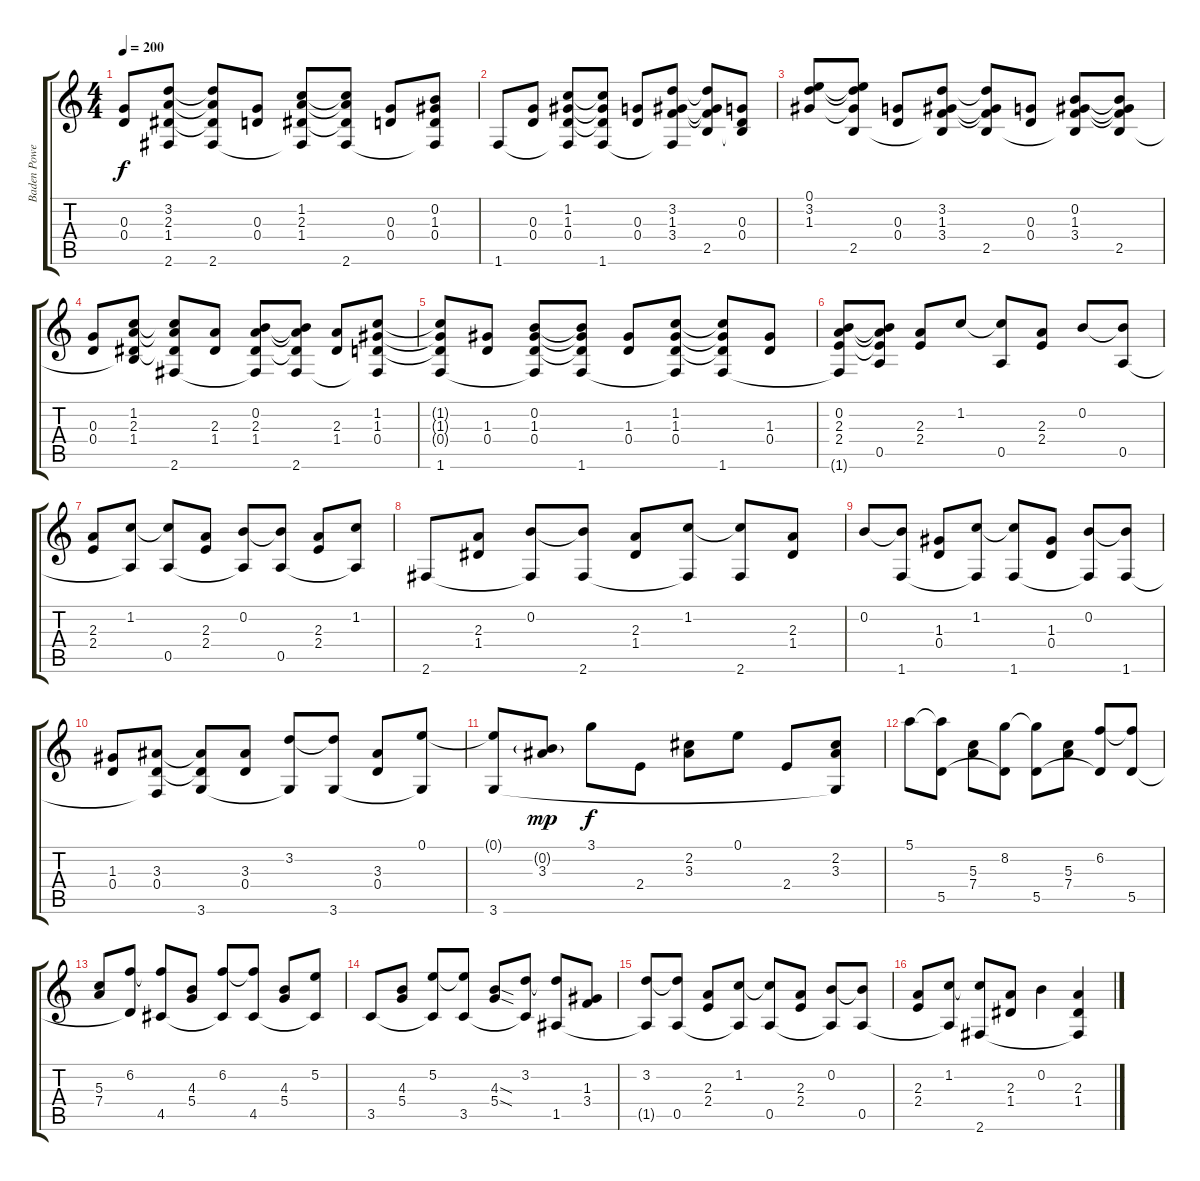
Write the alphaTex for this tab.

\track ("Baden Powell" "Baden Powe") {instrument acousticguitarsteel}
\staff {score tabs}
\tuning (E4 B3 G3 D3 A2 E2) {hide}
\ts (4 4)
\tempo 200
\clef g2
\ks c
(0.3 0.4).8{dy f} (3.2 2.3 1.4 2.6{t}).8 (3.2{t} 2.3{t} 1.4{t} 2.6).8 (0.3 0.4).8 (1.2 2.3 1.4 2.6{t}).8 (1.2{t} 2.3{t} 1.4{t} 2.6).8 (0.3 0.4).8 (0.2 1.3 0.4 2.6{t}).8 |
1.6.8 (0.3 0.4).8 (1.2 1.3 0.4 1.6{t}).8 (1.2{t} 1.3{t} 0.4{t} 1.6).8 (0.3 0.4).8 (3.2 1.3 3.4 1.6{t}).8 (3.2{t} 1.3{t} 3.4{t} 2.5).8 (0.3 0.4 2.5{t}).8 |
(0.1 3.2 1.3).8 (0.1{t} 3.2{t} 1.3{t} 2.5).8 (0.3 0.4).8 (3.2 1.3 3.4 2.5{t}).8 (3.2{t} 1.3{t} 3.4{t} 2.5).8 (0.3 0.4).8 (0.2 1.3 3.4 2.5{t}).8 (0.2{t} 1.3{t} 3.4{t} 2.5).8 |
(0.3 0.4).8 (1.2 2.3 1.4 2.5{t}).8 (1.2{t} 2.3{t} 1.4{t} 2.6).8 (2.3 1.4).8 (0.2 2.3 1.4 2.6{t}).8 (0.2{t} 2.3{t} 1.4{t} 2.6).8 (2.3 1.4).8 (1.2 1.3 0.4 2.6{t}).8 |
(1.2{t} 1.3{t} 0.4{t} 1.6).8 (1.3 0.4).8 (0.2 1.3 0.4 1.6{t}).8 (0.2{t} 1.3{t} 0.4{t} 1.6).8 (1.3 0.4).8 (1.2 1.3 0.4 1.6{t}).8 (1.2{t} 1.3{t} 0.4{t} 1.6).8 (1.3 0.4).8 |
(0.2 2.3 2.4 1.6{t}).8 (0.2{t} 2.3{t} 2.4{t} 0.5).8 (2.3 2.4).8 1.2.8 (1.2{t} 0.5).8 (2.3 2.4).8 0.2.8 (0.2{t} 0.5).8 |
(2.3 2.4).8 (1.2 0.5{t}).8 (1.2{t} 0.5).8 (2.3 2.4).8 (0.2 0.5{t}).8 (0.2{t} 0.5).8 (2.3 2.4).8 (1.2 0.5{t}).8 |
2.6.8 (2.3 1.4).8 (0.2 2.6{t}).8 (0.2{t} 2.6).8 (2.3 1.4).8 (1.2 2.6{t}).8 (1.2{t} 2.6).8 (2.3 1.4).8 |
0.2.8 (0.2{t} 1.6).8 (1.3 0.4).8 (1.2 1.6{t}).8 (1.2{t} 1.6).8 (1.3 0.4).8 (0.2 1.6{t}).8 (0.2{t} 1.6).8 |
(1.3 0.4).8 (3.3 0.4 1.6{t}).8 (3.3{t} 0.4{t} 3.6).8 (3.3 0.4).8 (3.2 3.6{t}).8 (3.2{t} 3.6).8 (3.3 0.4).8 (0.1 3.6{t}).8 |
(0.1{t} 3.6).8 (0.2{g} 3.3).8{dy mp} 3.1.8{dy f} 2.4.8 (2.2 3.3).8 0.1.8 2.4.8 (2.2 3.3 3.6{t}).8 |
5.1.8 (5.1{t} 5.5).8 (5.3 7.4).8 (8.2 5.5{t}).8 (8.2{t} 5.5).8 (5.3 7.4).8 (6.2 5.5{t}).8 (6.2{t} 5.5).8 |
(5.3 7.4).8 (6.2 5.5{t}).8 (6.2{t} 4.5).8 (4.3 5.4).8 (6.2 4.5{t}).8 (6.2{t} 4.5).8 (4.3 5.4).8 (5.2 4.5{t}).8 |
3.5.8 (4.3 5.4).8 (5.2 3.5{t}).8 (5.2{t} 3.5).8 (4.3{sod} 5.4{sod}).8 (3.2 3.5{t}).8 (3.2{t} 1.5).8 (1.3 3.4).8 |
(3.2 1.5{t}).8 (3.2{t} 0.5).8 (2.3 2.4).8 (1.2 0.5{t}).8 (1.2{t} 0.5).8 (2.3 2.4).8 (0.2 0.5{t}).8 (0.2{t} 0.5).8 |
(2.3 2.4).8 (1.2 0.5{t}).8 (1.2{t} 2.6).8 (2.3 1.4).8 0.2.4 (2.3 1.4 2.6{t}).4
